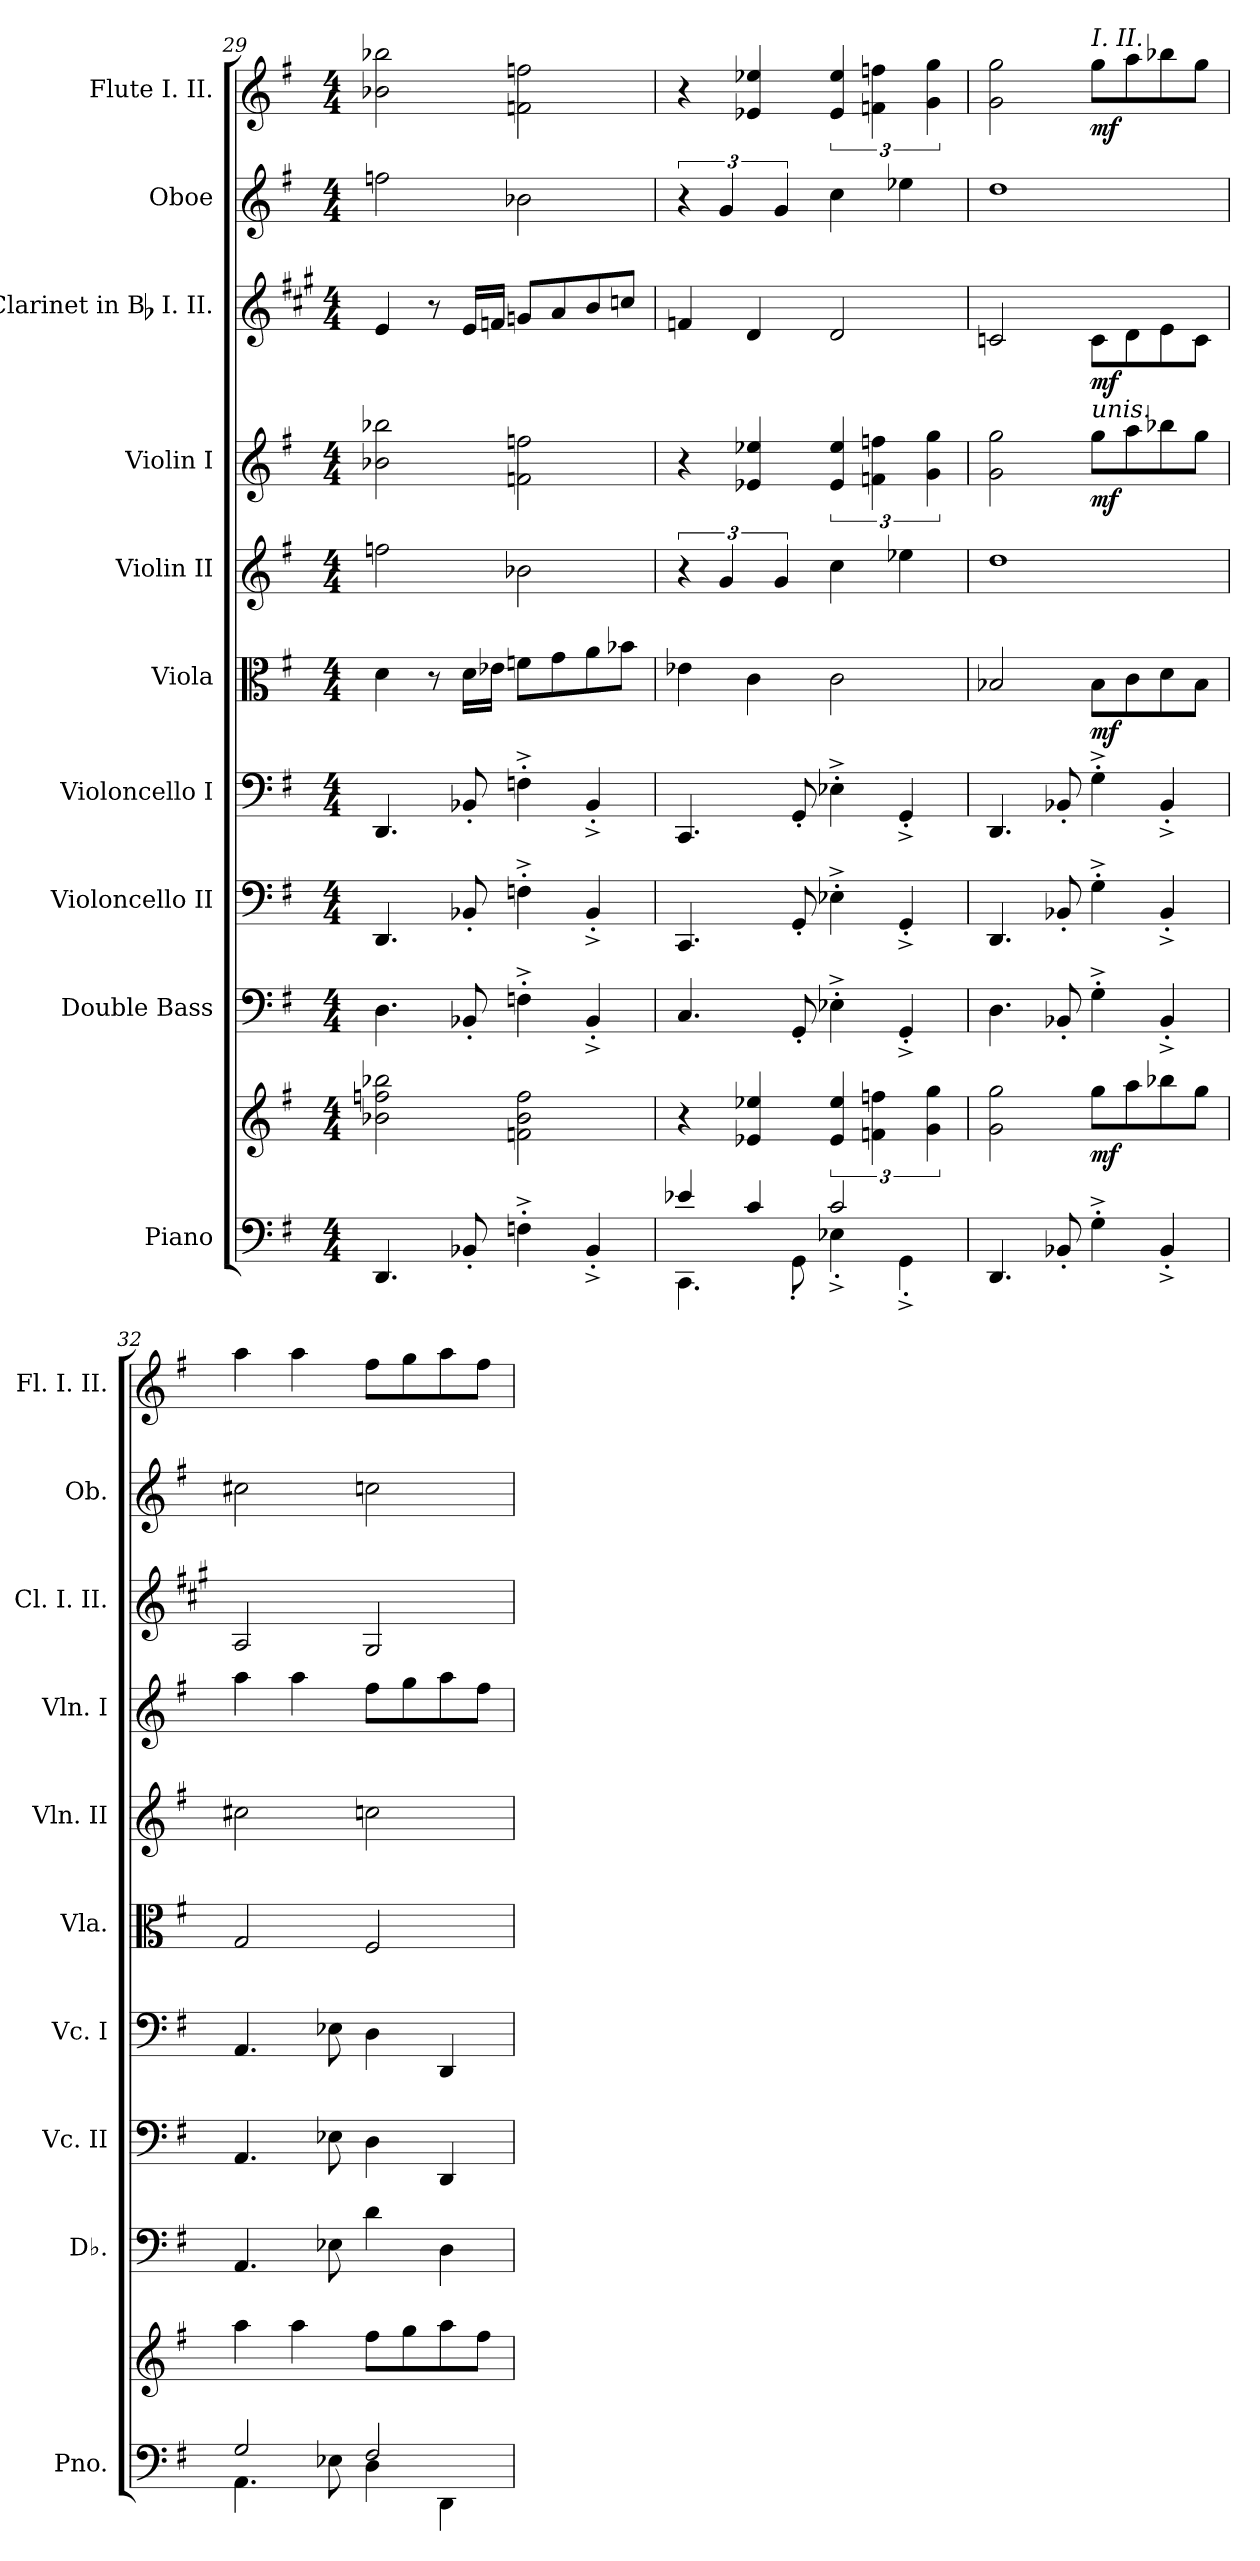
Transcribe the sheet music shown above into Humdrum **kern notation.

**kern	**kern	**dynam	**kern	**kern	**kern	**kern	**dynam	**kern	**kern	**dynam	**kern	**dynam	**kern	**kern	**dynam
*part10	*part10	*part10	*part9	*part8	*part7	*part6	*part6	*part5	*part4	*part4	*part3	*part3	*part2	*part1	*part1
*staff11	*staff10	*staff10/11	*staff9	*staff8	*staff7	*staff6	*staff6	*staff5	*staff4	*staff4	*staff3	*staff3	*staff2	*staff1	*staff1
*I"Piano	*	*	*I"Double Bass	*I"Violoncello II	*I"Violoncello I	*I"Viola	*	*I"Violin II	*I"Violin I	*	*I"Clarinet in Bb I. II.	*	*I"Oboe	*I"Flute I. II.	*
*I'Pno.	*	*	*I'Db.	*I'Vc. II	*I'Vc. I	*I'Vla.	*	*I'Vln. II	*I'Vln. I	*	*I'Cl. I. II.	*	*I'Ob.	*I'Fl. I. II.	*
*clefF4	*clefG2	*	*clefF4	*clefF4	*clefF4	*clefC3	*	*clefG2	*clefG2	*	*clefG2	*	*clefG2	*clefG2	*
*	*	*	*ITrd7c12	*	*	*	*	*	*	*	*ITrd1c2	*	*	*	*
*k[f#]	*k[f#]	*	*k[f#]	*k[f#]	*k[f#]	*k[f#]	*	*k[f#]	*k[f#]	*	*k[f#]	*	*k[f#]	*k[f#]	*
*G:	*G:	*	*G:	*G:	*G:	*G:	*	*G:	*G:	*	*G:	*	*G:	*G:	*
*M4/4	*M4/4	*	*M4/4	*M4/4	*M4/4	*M4/4	*	*M4/4	*M4/4	*	*M4/4	*	*M4/4	*M4/4	*
=29	=29	=29	=29	=29	=29	=29	=29	=29	=29	=29	=29	=29	=29	=29	=29
4.DD/	2b-X\ 2ffn\ 2bb-X\	.	4.DD\	4.DD/	4.DD/	4d\	.	2ffn\	2b-X\ 2bb-X\	.	4d/	.	2ffn\	2b-X\ 2bb-X\	.
.	.	.	.	.	.	8r	.	.	.	.	8r	.	.	.	.
8BB-X'/	.	.	8BBB-X'/	8BB-X'/	8BB-X'/	16d\LL	.	.	.	.	16d/LL	.	.	.	.
.	.	.	.	.	.	16e-X\JJ	.	.	.	.	16e-X/JJ	.	.	.	.
4Fn'^\	2fn\ 2b-\ 2ff\	.	4FFn'^\	4Fn'^\	4Fn'^\	8fn\L	.	2b-X\	2fn\ 2ffn\	.	8fn/L	.	2b-X\	2fn\ 2ffn\	.
.	.	.	.	.	.	8g\	.	.	.	.	8g/	.	.	.	.
4BB-'^/	.	.	4BBB-'^/	4BB-'^/	4BB-'^/	8a\	.	.	.	.	8a/	.	.	.	.
.	.	.	.	.	.	8b-X\J	.	.	.	.	8b-X/J	.	.	.	.
!!LO:LB:g=z
=30	=30	=30	=30	=30	=30	=30	=30	=30	=30	=30	=30	=30	=30	=30	=30
*^	*	*	*	*	*	*	*	*	*	*	*	*	*	*	*
4e-X/	4.CC\	4r	.	4.CC/	4.CC/	4.CC/	4e-X\	.	6r	4r	.	4e-X/	.	6r	4r	.
.	.	.	.	.	.	.	.	.	6g/	.	.	.	.	6g/	.	.
4c/	.	4e-X/ 4ee-X/	.	.	.	.	4c\	.	.	4e-X/ 4ee-X/	.	4c/	.	.	4e-X/ 4ee-X/	.
.	.	.	.	.	.	.	.	.	6g/	.	.	.	.	6g/	.	.
.	8GG'\	.	.	8GGG'/	8GG'/	8GG'/	.	.	.	.	.	.	.	.	.	.
2c/	4E-X'^\	6e-/ 6ee-/	.	4EE-X'^\	4E-X'^\	4E-X'^\	2c\	.	4cc\	6e-/ 6ee-/	.	2c/	.	4cc\	6e-/ 6ee-/	.
.	.	6fn\ 6ffn\	.	.	.	.	.	.	.	6fn\ 6ffn\	.	.	.	.	6fn\ 6ffn\	.
.	4GG'^\	.	.	4GGG'^/	4GG'^/	4GG'^/	.	.	4ee-X\	.	.	.	.	4ee-X\	.	.
.	.	6g\ 6gg\	.	.	.	.	.	.	.	6g\ 6gg\	.	.	.	.	6g\ 6gg\	.
*v	*v	*	*	*	*	*	*	*	*	*	*	*	*	*	*	*
=31	=31	=31	=31	=31	=31	=31	=31	=31	=31	=31	=31	=31	=31	=31	=31
4.DD/	2g\ 2gg\	.	4.DD\	4.DD/	4.DD/	2B-X/	.	1dd	2g\ 2gg\	.	2B-X/	.	1dd	2g\ 2gg\	.
8BB-X'/	.	.	8BBB-X'/	8BB-X'/	8BB-X'/	.	.	.	.	.	.	.	.	.	.
!	!	!	!	!	!	!	!	!	!	!	!	!	!	!LO:TX:a:i:t=I. II.	!
!	!	!	!	!	!	!	!	!	!LO:TX:a:i:t=unis.	!	!	!	!	!	!
!	!	!LO:DY:b	!	!	!	!	!LO:DY:b	!	!	!LO:DY:b	!	!LO:DY:b	!	!	!LO:DY:b
4G'^\	8gg\L	mf	4GG'^\	4G'^\	4G'^\	8B-\L	mf	.	8gg\L	mf	8B-\L	mf	.	8gg\L	mf
.	8aa\	.	.	.	.	8c\	.	.	8aa\	.	8c\	.	.	8aa\	.
4BB-'^/	8bb-X\	.	4BBB-'^/	4BB-'^/	4BB-'^/	8d\	.	.	8bb-X\	.	8d\	.	.	8bb-X\	.
.	8gg\J	.	.	.	.	8B-\J	.	.	8gg\J	.	8B-\J	.	.	8gg\J	.
=32	=32	=32	=32	=32	=32	=32	=32	=32	=32	=32	=32	=32	=32	=32	=32
*^	*	*	*	*	*	*	*	*	*	*	*	*	*	*	*
2G/	4.AA\	4aa\	.	4.AAA/	4.AA/	4.AA/	2G/	.	2cc#X\	4aa\	.	2G/	.	2cc#X\	4aa\	.
.	.	4aa\	.	.	.	.	.	.	.	4aa\	.	.	.	.	4aa\	.
.	8E-X\	.	.	8EE-X\	8E-X\	8E-X\	.	.	.	.	.	.	.	.	.	.
2F#/	4D\	8ff#\L	.	4D\	4D\	4D\	2F#/	.	2ccn\	8ff#\L	.	2F#/	.	2ccn\	8ff#\L	.
.	.	8gg\	.	.	.	.	.	.	.	8gg\	.	.	.	.	8gg\	.
.	4DD\	8aa\	.	4DD\	4DD/	4DD/	.	.	.	8aa\	.	.	.	.	8aa\	.
.	.	8ff#\J	.	.	.	.	.	.	.	8ff#\J	.	.	.	.	8ff#\J	.
*v	*v	*	*	*	*	*	*	*	*	*	*	*	*	*	*	*
=	=	=	=	=	=	=	=	=	=	=	=	=	=	=	=
*-	*-	*-	*-	*-	*-	*-	*-	*-	*-	*-	*-	*-	*-	*-	*-
